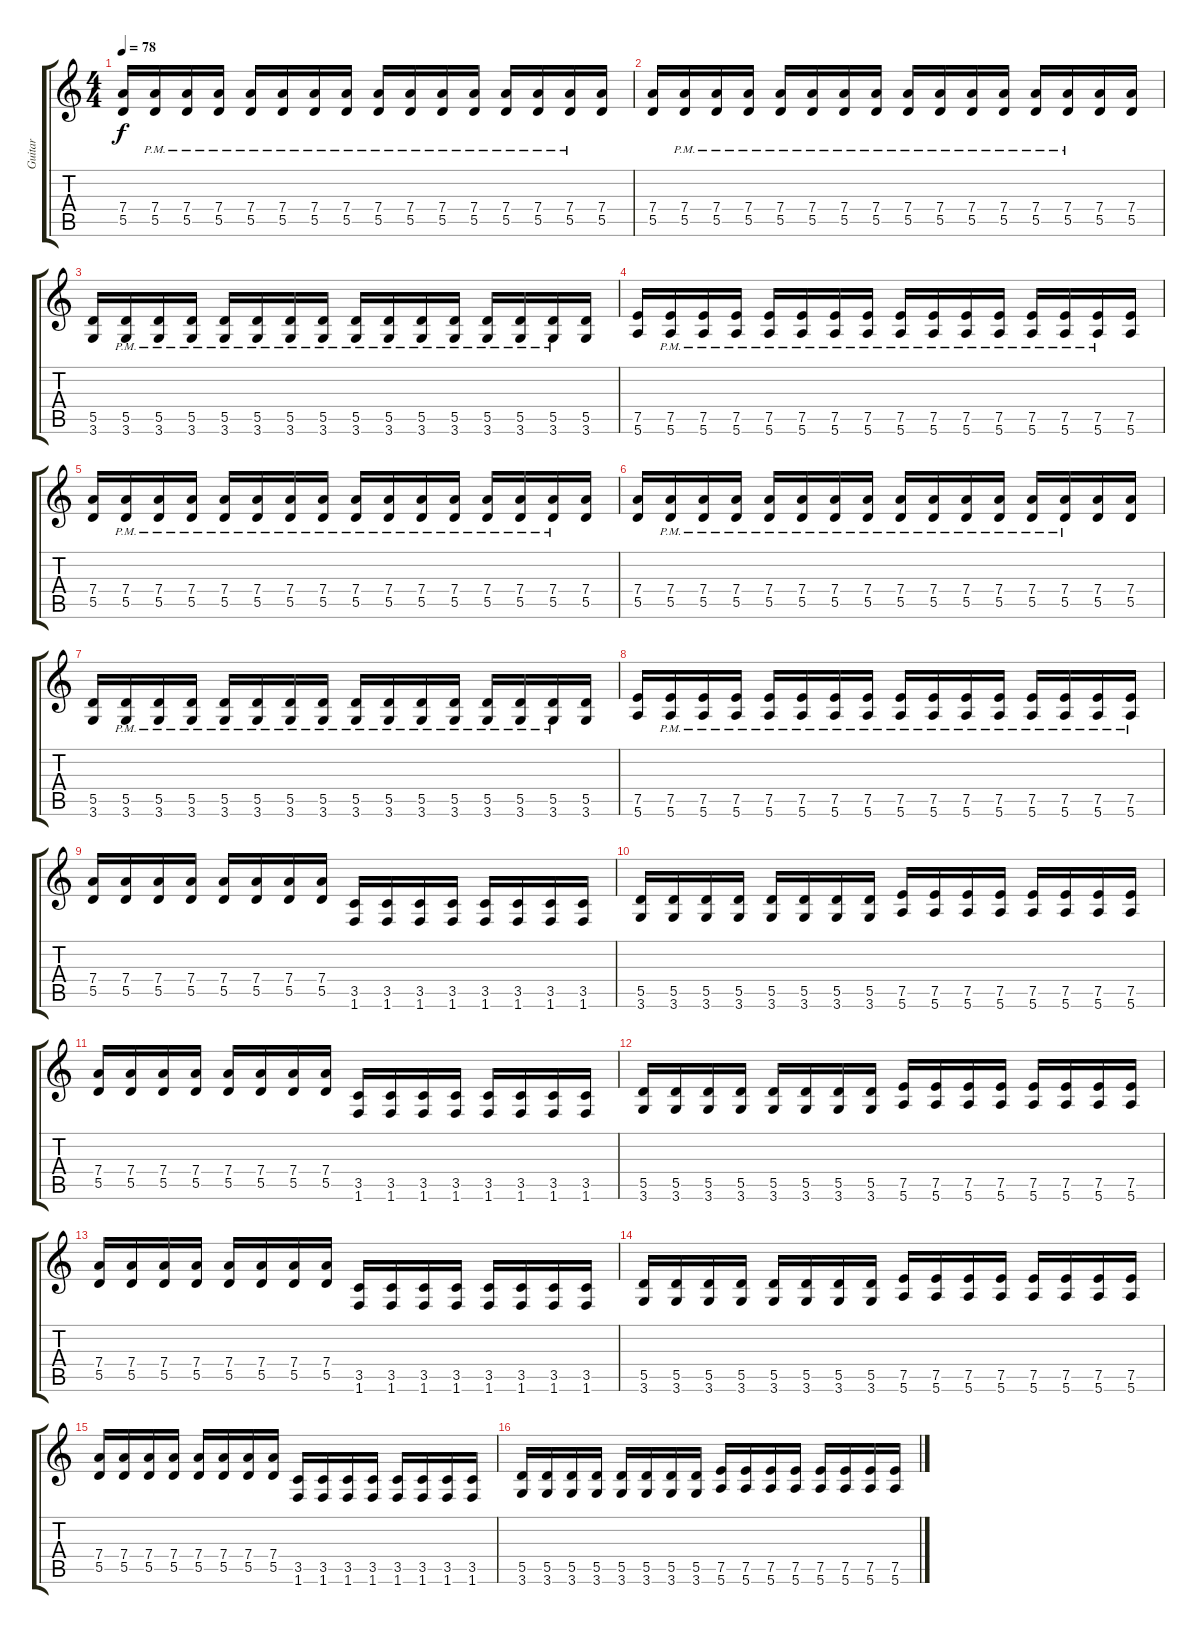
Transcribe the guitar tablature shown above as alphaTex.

\track ("Guitar" "Guitar") {instrument overdrivenguitar}
\staff {score tabs}
\tuning (E4 B3 G3 D3 A2 E2) {hide}
\ts (4 4)
\tempo 78
\clef g2
\ks c
(7.4 5.5).16{dy f} (7.4{pm} 5.5{pm}).16 (7.4{pm} 5.5{pm}).16 (7.4{pm} 5.5{pm}).16 (7.4{pm} 5.5{pm}).16 (7.4{pm} 5.5{pm}).16 (7.4{pm} 5.5{pm}).16 (7.4{pm} 5.5{pm}).16 (7.4{pm} 5.5{pm}).16 (7.4{pm} 5.5{pm}).16 (7.4{pm} 5.5{pm}).16 (7.4{pm} 5.5{pm}).16 (7.4{pm} 5.5{pm}).16 (7.4{pm} 5.5{pm}).16 (7.4{pm} 5.5{pm}).16 (7.4 5.5).16 |
(7.4 5.5).16 (7.4{pm} 5.5{pm}).16 (7.4{pm} 5.5{pm}).16 (7.4{pm} 5.5{pm}).16 (7.4{pm} 5.5{pm}).16 (7.4{pm} 5.5{pm}).16 (7.4{pm} 5.5{pm}).16 (7.4{pm} 5.5{pm}).16 (7.4{pm} 5.5{pm}).16 (7.4{pm} 5.5{pm}).16 (7.4{pm} 5.5{pm}).16 (7.4{pm} 5.5{pm}).16 (7.4{pm} 5.5{pm}).16 (7.4{pm} 5.5{pm}).16 (7.4 5.5).16 (7.4 5.5).16 |
(5.5 3.6).16 (5.5{pm} 3.6{pm}).16 (5.5{pm} 3.6{pm}).16 (5.5{pm} 3.6{pm}).16 (5.5{pm} 3.6{pm}).16 (5.5{pm} 3.6{pm}).16 (5.5{pm} 3.6{pm}).16 (5.5{pm} 3.6{pm}).16 (5.5{pm} 3.6{pm}).16 (5.5{pm} 3.6{pm}).16 (5.5{pm} 3.6{pm}).16 (5.5{pm} 3.6{pm}).16 (5.5{pm} 3.6{pm}).16 (5.5{pm} 3.6{pm}).16 (5.5{pm} 3.6{pm}).16 (5.5 3.6).16 |
(7.5 5.6).16 (7.5{pm} 5.6{pm}).16 (7.5{pm} 5.6{pm}).16 (7.5{pm} 5.6{pm}).16 (7.5{pm} 5.6{pm}).16 (7.5{pm} 5.6{pm}).16 (7.5{pm} 5.6{pm}).16 (7.5{pm} 5.6{pm}).16 (7.5{pm} 5.6{pm}).16 (7.5{pm} 5.6{pm}).16 (7.5{pm} 5.6{pm}).16 (7.5{pm} 5.6{pm}).16 (7.5{pm} 5.6{pm}).16 (7.5{pm} 5.6{pm}).16 (7.5{pm} 5.6{pm}).16 (7.5 5.6).16 |
(7.4 5.5).16 (7.4{pm} 5.5{pm}).16 (7.4{pm} 5.5{pm}).16 (7.4{pm} 5.5{pm}).16 (7.4{pm} 5.5{pm}).16 (7.4{pm} 5.5{pm}).16 (7.4{pm} 5.5{pm}).16 (7.4{pm} 5.5{pm}).16 (7.4{pm} 5.5{pm}).16 (7.4{pm} 5.5{pm}).16 (7.4{pm} 5.5{pm}).16 (7.4{pm} 5.5{pm}).16 (7.4{pm} 5.5{pm}).16 (7.4{pm} 5.5{pm}).16 (7.4{pm} 5.5{pm}).16 (7.4 5.5).16 |
(7.4 5.5).16 (7.4{pm} 5.5{pm}).16 (7.4{pm} 5.5{pm}).16 (7.4{pm} 5.5{pm}).16 (7.4{pm} 5.5{pm}).16 (7.4{pm} 5.5{pm}).16 (7.4{pm} 5.5{pm}).16 (7.4{pm} 5.5{pm}).16 (7.4{pm} 5.5{pm}).16 (7.4{pm} 5.5{pm}).16 (7.4{pm} 5.5{pm}).16 (7.4{pm} 5.5{pm}).16 (7.4{pm} 5.5{pm}).16 (7.4{pm} 5.5{pm}).16 (7.4 5.5).16 (7.4 5.5).16 |
(5.5 3.6).16 (5.5{pm} 3.6{pm}).16 (5.5{pm} 3.6{pm}).16 (5.5{pm} 3.6{pm}).16 (5.5{pm} 3.6{pm}).16 (5.5{pm} 3.6{pm}).16 (5.5{pm} 3.6{pm}).16 (5.5{pm} 3.6{pm}).16 (5.5{pm} 3.6{pm}).16 (5.5{pm} 3.6{pm}).16 (5.5{pm} 3.6{pm}).16 (5.5{pm} 3.6{pm}).16 (5.5{pm} 3.6{pm}).16 (5.5{pm} 3.6{pm}).16 (5.5{pm} 3.6{pm}).16 (5.5 3.6).16 |
(7.5 5.6).16 (7.5{pm} 5.6{pm}).16 (7.5{pm} 5.6{pm}).16 (7.5{pm} 5.6{pm}).16 (7.5{pm} 5.6{pm}).16 (7.5{pm} 5.6{pm}).16 (7.5{pm} 5.6{pm}).16 (7.5{pm} 5.6{pm}).16 (7.5{pm} 5.6{pm}).16 (7.5{pm} 5.6{pm}).16 (7.5{pm} 5.6{pm}).16 (7.5{pm} 5.6{pm}).16 (7.5{pm} 5.6{pm}).16 (7.5{pm} 5.6{pm}).16 (7.5{pm} 5.6{pm}).16 (7.5{pm} 5.6{pm}).16 |
(7.4 5.5).16 (7.4 5.5).16 (7.4 5.5).16 (7.4 5.5).16 (7.4 5.5).16 (7.4 5.5).16 (7.4 5.5).16 (7.4 5.5).16 (3.5 1.6).16 (3.5 1.6).16 (3.5 1.6).16 (3.5 1.6).16 (3.5 1.6).16 (3.5 1.6).16 (3.5 1.6).16 (3.5 1.6).16 |
(5.5 3.6).16 (5.5 3.6).16 (5.5 3.6).16 (5.5 3.6).16 (5.5 3.6).16 (5.5 3.6).16 (5.5 3.6).16 (5.5 3.6).16 (7.5 5.6).16 (7.5 5.6).16 (7.5 5.6).16 (7.5 5.6).16 (7.5 5.6).16 (7.5 5.6).16 (7.5 5.6).16 (7.5 5.6).16 |
(7.4 5.5).16 (7.4 5.5).16 (7.4 5.5).16 (7.4 5.5).16 (7.4 5.5).16 (7.4 5.5).16 (7.4 5.5).16 (7.4 5.5).16 (3.5 1.6).16 (3.5 1.6).16 (3.5 1.6).16 (3.5 1.6).16 (3.5 1.6).16 (3.5 1.6).16 (3.5 1.6).16 (3.5 1.6).16 |
(5.5 3.6).16 (5.5 3.6).16 (5.5 3.6).16 (5.5 3.6).16 (5.5 3.6).16 (5.5 3.6).16 (5.5 3.6).16 (5.5 3.6).16 (7.5 5.6).16 (7.5 5.6).16 (7.5 5.6).16 (7.5 5.6).16 (7.5 5.6).16 (7.5 5.6).16 (7.5 5.6).16 (7.5 5.6).16 |
(7.4 5.5).16 (7.4 5.5).16 (7.4 5.5).16 (7.4 5.5).16 (7.4 5.5).16 (7.4 5.5).16 (7.4 5.5).16 (7.4 5.5).16 (3.5 1.6).16 (3.5 1.6).16 (3.5 1.6).16 (3.5 1.6).16 (3.5 1.6).16 (3.5 1.6).16 (3.5 1.6).16 (3.5 1.6).16 |
(5.5 3.6).16 (5.5 3.6).16 (5.5 3.6).16 (5.5 3.6).16 (5.5 3.6).16 (5.5 3.6).16 (5.5 3.6).16 (5.5 3.6).16 (7.5 5.6).16 (7.5 5.6).16 (7.5 5.6).16 (7.5 5.6).16 (7.5 5.6).16 (7.5 5.6).16 (7.5 5.6).16 (7.5 5.6).16 |
(7.4 5.5).16 (7.4 5.5).16 (7.4 5.5).16 (7.4 5.5).16 (7.4 5.5).16 (7.4 5.5).16 (7.4 5.5).16 (7.4 5.5).16 (3.5 1.6).16 (3.5 1.6).16 (3.5 1.6).16 (3.5 1.6).16 (3.5 1.6).16 (3.5 1.6).16 (3.5 1.6).16 (3.5 1.6).16 |
(5.5 3.6).16 (5.5 3.6).16 (5.5 3.6).16 (5.5 3.6).16 (5.5 3.6).16 (5.5 3.6).16 (5.5 3.6).16 (5.5 3.6).16 (7.5 5.6).16 (7.5 5.6).16 (7.5 5.6).16 (7.5 5.6).16 (7.5 5.6).16 (7.5 5.6).16 (7.5 5.6).16 (7.5 5.6).16
